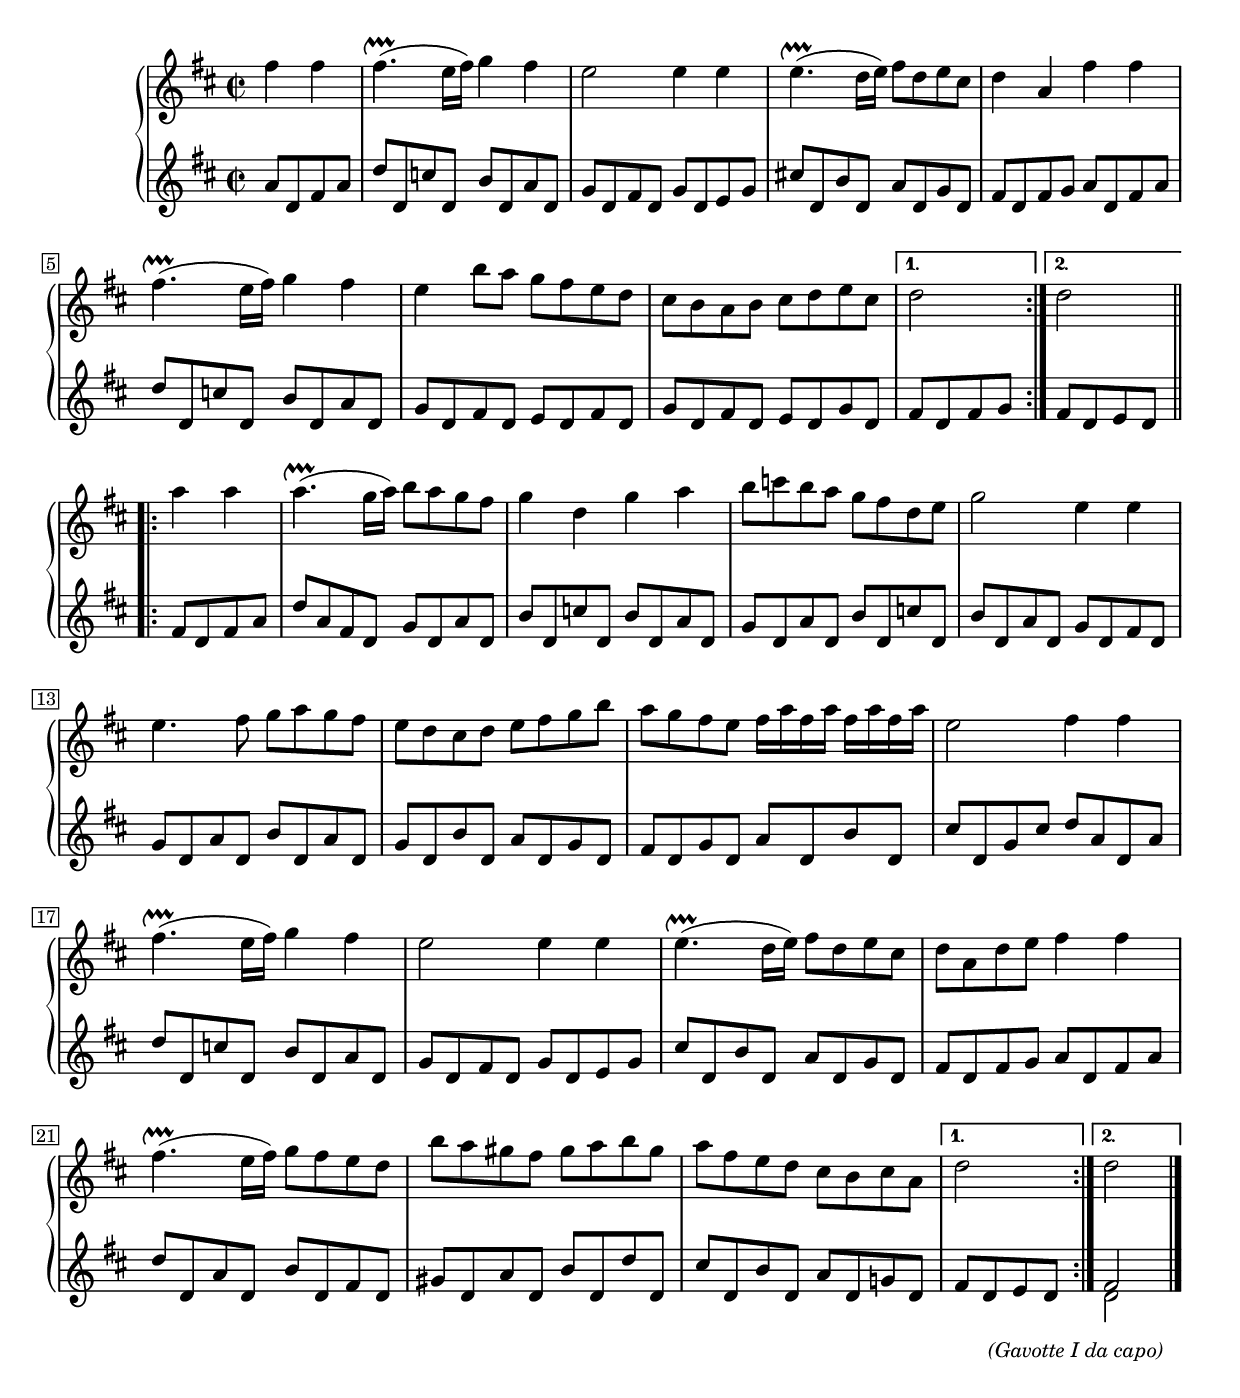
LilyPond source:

Global = {
  \key d \major
  \time 2/2
  \include "../../global.ly"
}

Soprano = \context Voice = "one" \relative c'' {
  \voiceOne
  \stemNeutral\tieNeutral
  \override MultiMeasureRest.staff-position = #0
  \override Rest.staff-position = #0
  \label #'SuiteVIGavotteII
  \repeat volta 2 {
  \partial 2 fis4 fis
  %1
  | fis4.\upprall( e16 fis) g4 fis
  | e2 e4 e
  | e4.\upprall( d16 e) fis8 d e cis
  | d4 a fis' fis
  %5
  | fis4.\upprall( e16 fis) g4 fis
  | e4 b'8 a g fis e d
  | cis b a b cis d e cis
    \alternative {
      { d2 }
      { d }
    }
  }
  \break
  \repeat volta 2 {
  \partial 2 a'4 a
  | a4.\upprall( g16 a) b8 a g fis
  %10
  | g4 d g a
  | b8 c b a g fis d e
  | g2 e4 e
  | e4. fis8 g a g fis
  | e d cis d e fis g b
  %15
  | a g fis e fis16 a fis a fis[ a fis a]
  | e2 fis4 fis
  | fis4.\upprall( e16 fis) g4 fis
  | e2 e4 e
  | e4.\upprall( d16 e) fis8 d e cis
  %20
  | d a d e fis4 fis
  | fis4.\upprall( e16 fis) g8 fis e d
  | b' a gis fis gis a b gis
  | a fis e d cis b cis a
    \alternative {
      { d2 }
      { d }
    }
  }
  \fine
}

Alto = \context Voice = "two" \relative c' {
  \voiceTwo
  \stemDown\tieDown
  \override Rest.staff-position = #0
  %1
}

Tenor = \context Voice = "three" \relative c {
  \voiceThree
  \stemUp\tieUp
  \override Rest.staff-position = #0
  %1
}

Bass = \context Voice = "four" \relative c'' {
  \voiceFour
  \stemNeutral\tieNeutral
  \override MultiMeasureRest.staff-position = #0
  \override Rest.staff-position = #0
  \repeat volta 2 {
  \partial 2 a8 d, fis a
  %1
  | d d, c' d, b' d, a' d,
  | g d fis d g d e g
  | cis! d, b' d, a' d, g d
  | fis d fis g a d, fis a
  %5
  | d d, c' d, b' d, a' d,
  | g d fis d e d fis d
  | g d fis d e d g d
    \alternative {
      { fis d fis g }
      { fis d e d }
    }
  }
  \repeat volta 2 {
  \partial 2 fis8 d fis a
  | d a fis d g d a' d,
  %10
  | b' d, c' d, b' d, a' d,
  | g d a' d, b' d, c' d,
  | b' d, a' d, g d fis d
  | g d a' d, b' d, a' d,
  | g d b' d, a' d, g d
  %15
  | fis d g d a' d, b' d,
  | cis' d, g cis d a d, a'
  | d d, c' d, b' d, a' d,
  | g d fis d g d e g
  | cis d, b' d, a' d, g d
  %20
  | fis d fis g a d, fis a
  | d d, a' d, b' d, fis d
  | gis d a' d, b' d, d' d,
  | cis' d, b' d, a' d, g d
    \alternative {
      { fis
        \once\override Staff.TextScript.extra-offset = #'(0 . -2)
        d_\markup { \hspace #0.5 "(Gavotte I da capo)" }
        e d
      }
      { << fis2 \\ d >> }
    }
  }
  \fine
}

\score {
  \new PianoStaff
  <<
    \accidentalStyle Score.piano
    \context Staff = "upper" <<
      \set Staff.midiInstrument = #"acoustic grand"
      \Global
      \clef treble
      \Soprano
      \Alto
    >>
    \context Staff = "lower" <<
      \set Staff.midiInstrument = #"acoustic grand"
      \Global
      \clef treble
      \Tenor
      \Bass
    >>
  >>
  \header {
    composer = ##f % "Johann Sebastian Bach"
    opus = ##f % "BWV 811"
    title = \markup { "Gavotte II" }
    subtitle = ##f
  }
  \layout {
    \context {
      \PianoStaff
      \override Parentheses.font-size = #-2
      \override TextScript.font-shape = #'italic
      \override TextScript.font-size = #-1
    }
  }
  \midi {
    \tempo 2 = 80
  }
}
